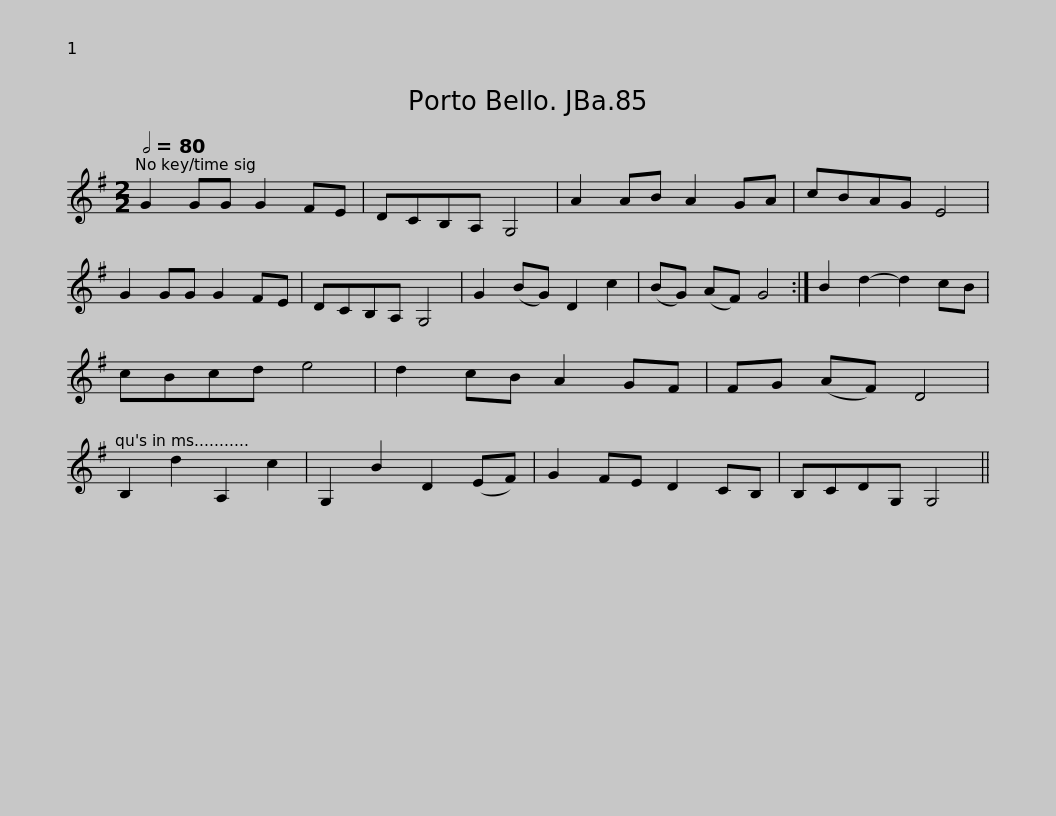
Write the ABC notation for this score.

X:1
L:1/8
Q:1/2=80
M:2/2
I:linebreak $
K:G
V:1 treble
V:1
 G2 GG G2 FE | DCB,A, G,4 | A2 AB A2 GA | cBAG E4 |$ G2 GG G2 FE | %5
 DCB,A, G,4 | G2 (BG) D2 c2 | (BG) (AF) G4 :|$ B2 d2- d2 cB | cBcd e4 | %10
 d2 cB A2 GF | FG (AF) D4 |$ B,2 d2 A,2 c2 | G,2 B2 D2 (EF) | G2 FE D2 CB, | %15
 B,CDG, G,4 || %16
